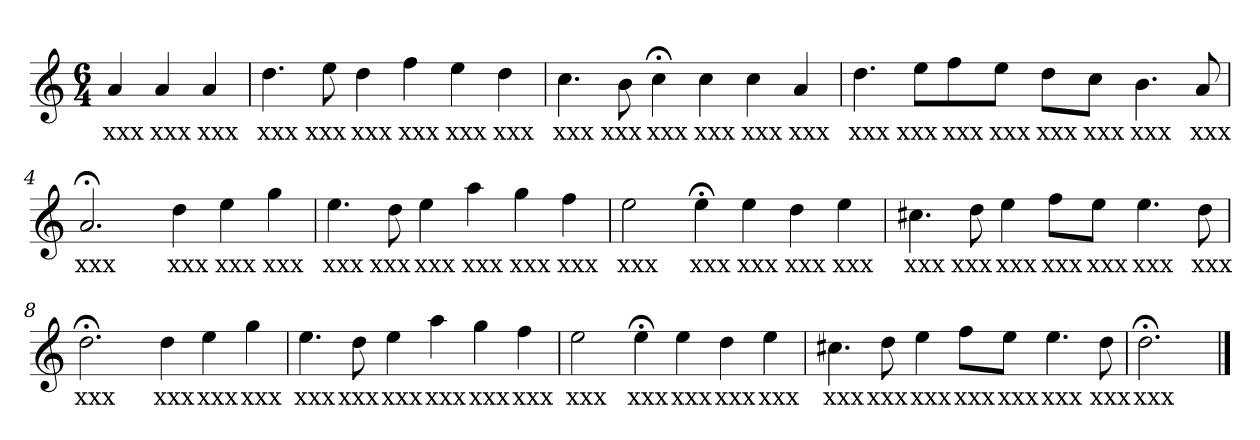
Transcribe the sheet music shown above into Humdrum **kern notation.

**kern	**text
*part1	*part1
*staff1	*staff1
*k[]	*
*D:dor	*
*M6/4	*
*MM120	*
=	=
4a	xxx
4a	xxx
4a	xxx
=1	=1
4.dd	xxx
8ee	xxx
4dd	xxx
4ff	xxx
4ee	xxx
4dd	xxx
=2	=2
4.cc	xxx
8b	xxx
4cc;<	xxx
4cc	xxx
4cc	xxx
4a	xxx
=3	=3
4.dd	xxx
8eeL	xxx
8ff	xxx
8eeJ	xxx
8ddL	xxx
8ccJ	xxx
4.b	xxx
8a	xxx
=4	=4
2.a;<	xxx
4dd	xxx
4ee	xxx
4gg	xxx
=5	=5
4.ee	xxx
8dd	xxx
4ee	xxx
4aa	xxx
4gg	xxx
4ff	xxx
=6	=6
2ee	xxx
4ee;<	xxx
4ee	xxx
4dd	xxx
4ee	xxx
=7	=7
4.cc#X	xxx
8dd	xxx
4ee	xxx
8ffL	xxx
8eeJ	xxx
4.ee	xxx
8dd	xxx
=8	=8
2.dd;<	xxx
4dd	xxx
4ee	xxx
4gg	xxx
=9	=9
4.ee	xxx
8dd	xxx
4ee	xxx
4aa	xxx
4gg	xxx
4ff	xxx
=10	=10
2ee	xxx
4ee;<	xxx
4ee	xxx
4dd	xxx
4ee	xxx
=11	=11
4.cc#X	xxx
8dd	xxx
4ee	xxx
8ffL	xxx
8eeJ	xxx
4.ee	xxx
8dd	xxx
=12	=12
2.dd;<	xxx
==	==
*-	*-
